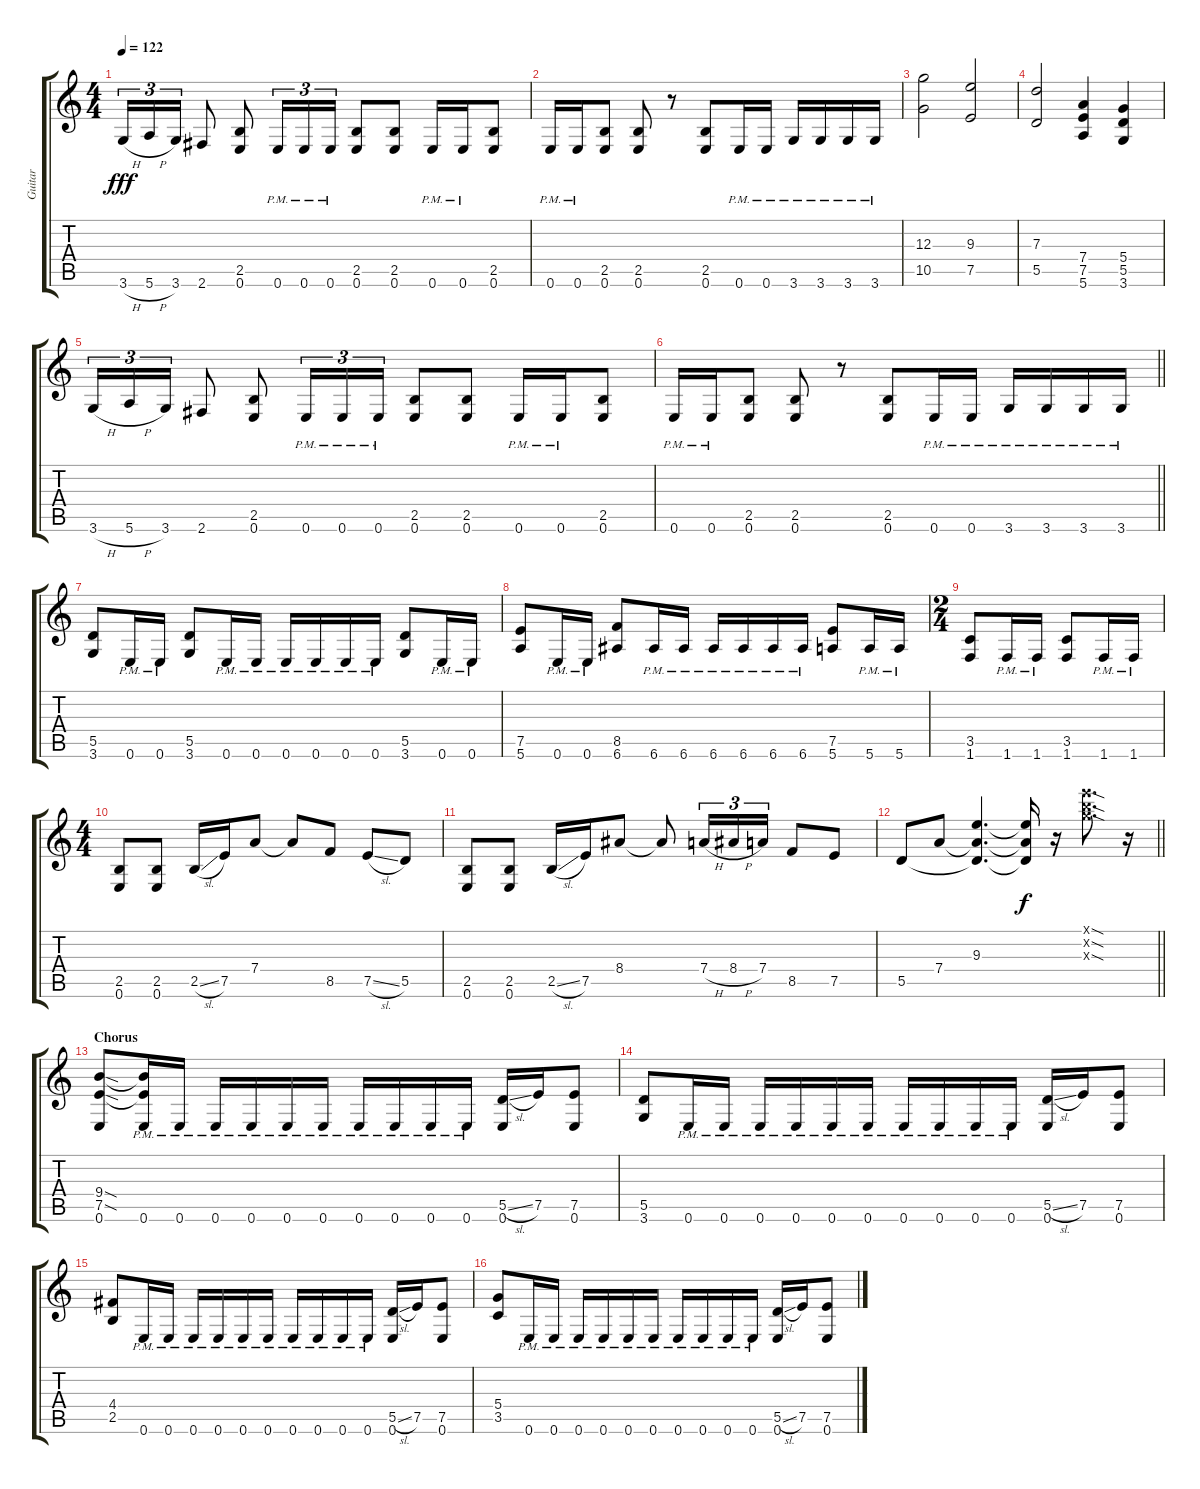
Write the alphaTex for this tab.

\track ("Guitar" "Guitar") {instrument distortionguitar}
\staff {score tabs}
\tuning (E4 B3 G3 D3 A2 E2) {hide}
\ts (4 4)
\tempo 122
\clef g2
\ks c
3.6{h}.16{tu (3 2) dy fff} 5.6{h}.16{tu (3 2)} 3.6.16{tu (3 2)} 2.6.8 (2.5 0.6).8 0.6{pm}.16{tu (3 2)} 0.6{pm}.16{tu (3 2)} 0.6{pm}.16{tu (3 2)} (2.5 0.6).8 (2.5 0.6).8 0.6{pm}.16 0.6{pm}.16 (2.5 0.6).8 |
0.6{pm}.16 0.6{pm}.16 (2.5 0.6).8 (2.5 0.6).8 r.8 (2.5 0.6).8 0.6{pm}.16 0.6{pm}.16 3.6{pm}.16 3.6{pm}.16 3.6{pm}.16 3.6{pm}.16 |
(12.3 10.5).2 (9.3 7.5).2 |
(7.3 5.5).2 (7.4 7.5 5.6).4 (5.4 5.5 3.6).4 |
3.6{h}.16{tu (3 2)} 5.6{h}.16{tu (3 2)} 3.6.16{tu (3 2)} 2.6.8 (2.5 0.6).8 0.6{pm}.16{tu (3 2)} 0.6{pm}.16{tu (3 2)} 0.6{pm}.16{tu (3 2)} (2.5 0.6).8 (2.5 0.6).8 0.6{pm}.16 0.6{pm}.16 (2.5 0.6).8 |
\barLineRight lightlight
0.6{pm}.16 0.6{pm}.16 (2.5 0.6).8 (2.5 0.6).8 r.8 (2.5 0.6).8 0.6{pm}.16 0.6{pm}.16 3.6{pm}.16 3.6{pm}.16 3.6{pm}.16 3.6{pm}.16 |
(5.5 3.6).8 0.6{pm}.16 0.6{pm}.16 (5.5 3.6).8 0.6{pm}.16 0.6{pm}.16 0.6{pm}.16 0.6{pm}.16 0.6{pm}.16 0.6{pm}.16 (5.5 3.6).8 0.6{pm}.16 0.6{pm}.16 |
(7.5 5.6).8 0.6{pm}.16 0.6{pm}.16 (8.5 6.6).8 6.6{pm}.16 6.6{pm}.16 6.6{pm}.16 6.6{pm}.16 6.6{pm}.16 6.6{pm}.16 (7.5 5.6).8 5.6{pm}.16 5.6{pm}.16 |
\ts (2 4)
(3.5 1.6).8 1.6{pm}.16 1.6{pm}.16 (3.5 1.6).8 1.6{pm}.16 1.6{pm}.16 |
\ts (4 4)
(2.5 0.6).8 (2.5 0.6).8 2.5{sl}.16 7.5.16 7.4.8 7.4{t}.8 8.5.8 7.5{sl}.8 5.5.8 |
(2.5 0.6).8 (2.5 0.6).8 2.5{sl}.16 7.5.16 8.4.8 8.4{t}.8 7.4{h}.16{tu (3 2)} 8.4{h}.16{tu (3 2)} 7.4.16{tu (3 2)} 8.5.8 7.5.8 |
\barLineRight lightlight
5.5.8{instrument distortionguitar} 7.4.8 (9.3 7.4{t} 5.5{t}).4{d} (9.3{t} 7.4{t} 5.5{t}).16{dy f} r.16 (12.1{sod x} 12.2{sod x} 12.3{sod x}).8{d} r.16 |
\section ("" "Chorus")
(9.4{sod} 7.5{sod} 0.6).8 (9.4{t} 7.5{t} 0.6{pm}).16 0.6{pm}.16 0.6{pm}.16 0.6{pm}.16 0.6{pm}.16 0.6{pm}.16 0.6{pm}.16 0.6{pm}.16 0.6{pm}.16 0.6{pm}.16 (5.5{sl} 0.6).16 7.5.16 (7.5 0.6).8 |
(5.5 3.6).8 0.6{pm}.16 0.6{pm}.16 0.6{pm}.16 0.6{pm}.16 0.6{pm}.16 0.6{pm}.16 0.6{pm}.16 0.6{pm}.16 0.6{pm}.16 0.6{pm}.16 (5.5{sl} 0.6).16 7.5.16 (7.5 0.6).8 |
(4.4 2.5).8 0.6{pm}.16 0.6{pm}.16 0.6{pm}.16 0.6{pm}.16 0.6{pm}.16 0.6{pm}.16 0.6{pm}.16 0.6{pm}.16 0.6{pm}.16 0.6{pm}.16 (5.5{sl} 0.6).16 7.5.16 (7.5 0.6).8 |
(5.4 3.5).8 0.6{pm}.16 0.6{pm}.16 0.6{pm}.16 0.6{pm}.16 0.6{pm}.16 0.6{pm}.16 0.6{pm}.16 0.6{pm}.16 0.6{pm}.16 0.6{pm}.16 (5.5{sl} 0.6).16 7.5.16 (7.5 0.6).8
